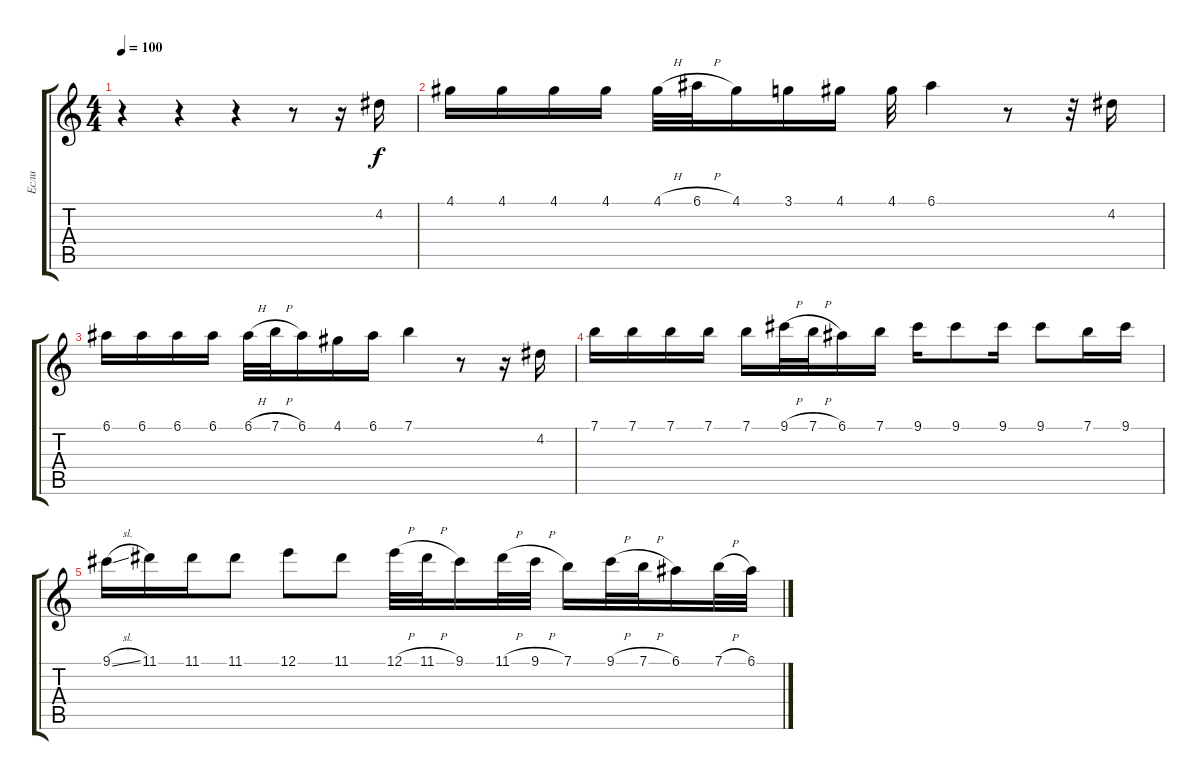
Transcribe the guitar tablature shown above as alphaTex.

\track ("Если" "Если") {instrument acousticguitarsteel}
\staff {score tabs}
\tuning (E4 B3 G3 D3 A2 E2) {hide}
\ts (4 4)
\tempo 100
\clef g2
\ks c
r.4{dy f} r.4 r.4 r.8 r.16 4.2.16 |
4.1.16 4.1.16 4.1.16 4.1.16 4.1{h}.32 6.1{h}.32 4.1.16 3.1.16 4.1.16 4.1.32 6.1.4 r.8 r.32 4.2.16 |
6.1.16 6.1.16 6.1.16 6.1.16 6.1{h}.32 7.1{h}.32 6.1.16 4.1.16 6.1.16 7.1.4 r.8 r.16 4.2.16 |
7.1.16 7.1.16 7.1.16 7.1.16 7.1.16 9.1{h}.32 7.1{h}.32 6.1.16 7.1.16 9.1.16 9.1.8 9.1.16 9.1.8 7.1.16 9.1.16 |
9.1{sl}.16 11.1.16 11.1.16 11.1.8 12.1.8 11.1.8 12.1{h}.32 11.1{h}.32 9.1.16 11.1{h}.32 9.1{h}.32 7.1.16 9.1{h}.32 7.1{h}.32 6.1.16 7.1{h}.32 6.1.32
